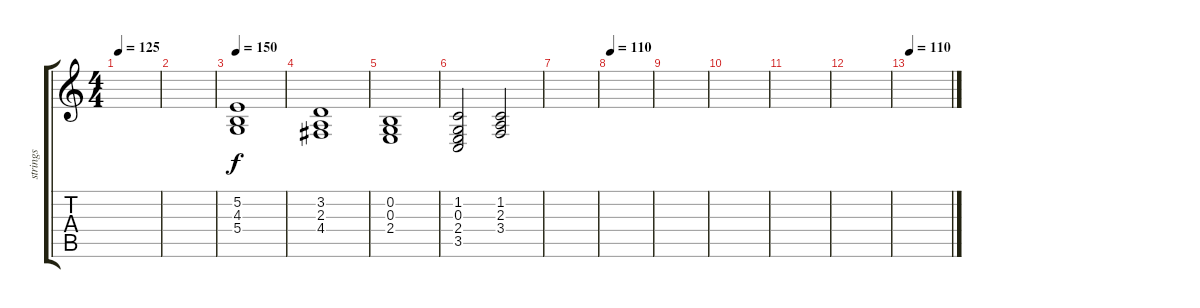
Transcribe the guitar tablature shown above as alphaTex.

\track ("strings" "strings") {instrument stringensemble1}
\staff {score tabs}
\tuning (E4 B3 G3 D3 A2 E2) {hide}
\ts (4 4)
\tempo 125
\clef g2
\ks c
|
|
\tempo 150
(5.2 4.3 5.4).1 |
(3.2 2.3 4.4).1 |
(0.2 0.3 2.4).1 |
(1.2 0.3 2.4 3.5).2 (1.2 2.3 3.4).2 |
|
\tempo 110
|
|
|
|
|
\tempo 110
